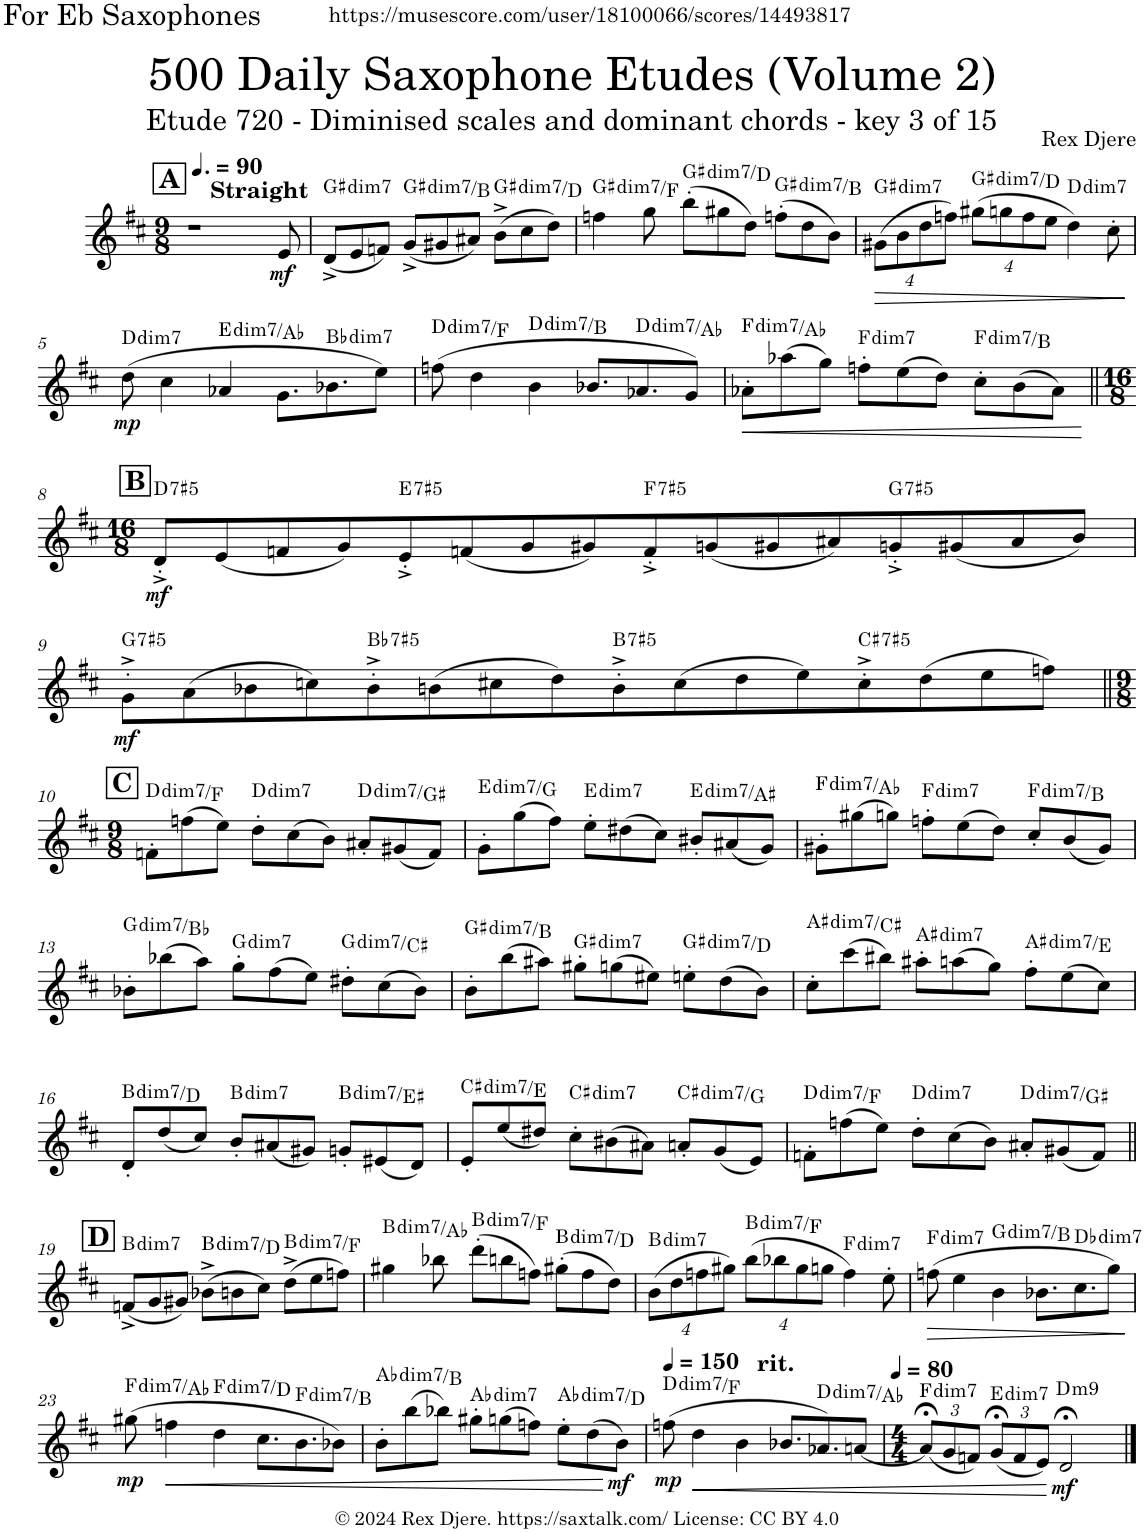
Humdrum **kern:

**kern	**dynam	**harte
*part1	*part1	*part1
*staff1	*staff1	*
*I"Alto Saxophone	*	*
*I'A. Sax.	*	*
*clefG2	*	*
*Trd5c9	*	*
*k[f#c#]	*	*
*M9/8	*	*
*MM135	*	*
!!LO:REH:place=s1:a:B:cj:fs=14:t=A
=1	=1	=1
1r	.	.
!LO:TX:a:B:t=Straight	!	!
!	!LO:DY:b	!
8e/	mf	.
=2	=2	=2
!	!	!LO:H:kt=dim7
(8d^/L	.	G#:dim7
8e/	.	.
8fn/J)	.	.
!	!	!LO:H:kt=dim7
(8g^/L	.	G#:dim7/b3
8g#X/	.	.
8a#X/J)	.	.
!	!	!LO:H:kt=dim7
(8b^\L	.	G#:dim7/b5
8cc#\	.	.
8dd\J)	.	.
=3	=3	=3
!	!	!LO:H:kt=dim7
4ffn\	.	G#:dim7/bb7
8gg\	.	.
!	!	!LO:H:kt=dim7
(8bb'\L	.	G#:dim7/b5
8gg#X\	.	.
8dd\J)	.	.
!	!	!LO:H:kt=dim7
(8ffn'\L	.	G#:dim7/b3
8dd\	.	.
8b\J)	.	.
=4	=4	=4
*Xbrackettup	*	*
!	!LO:HP:b	!LO:H:kt=dim7
(32%3g#X\L	>	G#:dim7
32%3b\	.	.
32%3dd\	.	.
32%3ffn\J)	.	.
!	!	!LO:H:kt=dim7
(32%3gg#X\L	.	G#:dim7/b5
32%3ggn\	.	.
32%3ff\	.	.
32%3ee\J	.	.
!	!	!LO:H:kt=dim7
4dd\)	.	D:dim7
8cc#'\	.	.
.	]	.
!!LO:LB:g=z
=5	=5	=5
!	!LO:DY:b	!LO:H:kt=dim7
(8dd\	mp	D:dim7
4cc#\	.	.
!	!	!LO:H:kt=dim7
4a-X/	.	E:dim7/b4
8.g\L	.	.
!	!	!LO:H:kt=dim7
8.b-X\	.	Bb:dim7
8ee\J)	.	.
=6	=6	=6
!	!	!LO:H:kt=dim7
(8ffn\	.	D:dim7/b3
4dd\	.	.
!	!	!LO:H:kt=dim7
4b\	.	D:dim7/6
8.b-X/L	.	.
!	!	!LO:H:kt=dim7
8.a-X/	.	D:dim7/b5
8g/J)	.	.
=7	=7	=7
!	!LO:HP:b	!LO:H:kt=dim7
8a-X'\L	<	F:dim7/b3
(8aa-X\	.	.
8gg\J)	.	.
!	!	!LO:H:kt=dim7
8ffn'\L	.	F:dim7
(8ee\	.	.
8dd\J)	.	.
!	!	!LO:H:kt=dim7
8cc#'\L	.	F:dim7/#4
(8b\	.	.
8a-\J)	.	.
.	[	.
!!LO:LB:g=z
!!LO:REH:place=s1:a:B:cj:fs=14:t=B
=8||	=8||	=8||
*M16/8	*	*
!	!LO:DY:b	!LO:H:kt=7
8d'^/L	mf	D:(3,#5,b7)
(8e/	.	.
8fn/	.	.
8g/)	.	.
!	!	!LO:H:kt=7
8e'^/	.	E:(3,#5,b7)
(8fn/	.	.
8g/	.	.
8g#X/)	.	.
!	!	!LO:H:kt=7
8f'^/	.	F:(3,#5,b7)
(8gn/	.	.
8g#X/	.	.
8a#X/)	.	.
!	!	!LO:H:kt=7
8gn'^/	.	G:(3,#5,b7)
(8g#X/	.	.
8a#/	.	.
8b/J)	.	.
!!LO:LB:g=z
=9	=9	=9
!	!LO:DY:b	!LO:H:kt=7
8g'^\L	mf	G:(3,#5,b7)
(8a\	.	.
8b-X\	.	.
8ccn\)	.	.
!	!	!LO:H:kt=7
8b-'^\	.	Bb:(3,#5,b7)
(8bn\	.	.
8cc#X\	.	.
8dd\)	.	.
!	!	!LO:H:kt=7
8b'^\	.	B:(3,#5,b7)
(8cc#\	.	.
8dd\	.	.
8ee\)	.	.
!	!	!LO:H:kt=7
8cc#'^\	.	C#:(3,#5,b7)
(8dd\	.	.
8ee\	.	.
8ffn\J)	.	.
!!LO:LB:g=z
!!LO:REH:place=s1:a:B:cj:fs=14:t=C
=10||	=10||	=10||
*M9/8	*	*
!	!	!LO:H:kt=dim7
8fn'\L	.	D:dim7/b3
(8ffn\	.	.
8ee\J)	.	.
!	!	!LO:H:kt=dim7
8dd'\L	.	D:dim7
(8cc#\	.	.
8b\J)	.	.
!	!	!LO:H:kt=dim7
8a#X'/L	.	D:dim7/#4
(8g#X/	.	.
8f/J)	.	.
=11	=11	=11
!	!	!LO:H:kt=dim7
8g'\L	.	E:dim7/b3
(8gg\	.	.
8ff#\J)	.	.
!	!	!LO:H:kt=dim7
8ee'\L	.	E:dim7
(8dd#X\	.	.
8cc#\J)	.	.
!	!	!LO:H:kt=dim7
8b#X'/L	.	E:dim7/#4
(8a#X/	.	.
8g/J)	.	.
=12	=12	=12
!	!	!LO:H:kt=dim7
8g#X'\L	.	F:dim7/b3
(8gg#X\	.	.
8ggn\J)	.	.
!	!	!LO:H:kt=dim7
8ffn'\L	.	F:dim7
(8ee\	.	.
8dd\J)	.	.
!	!	!LO:H:kt=dim7
8cc#'/L	.	F:dim7/#4
(8b/	.	.
8g#/J)	.	.
!!LO:LB:g=z
=13	=13	=13
!	!	!LO:H:kt=dim7
8b-X'\L	.	G:dim7/b3
(8bb-X\	.	.
8aa\J)	.	.
!	!	!LO:H:kt=dim7
8gg'\L	.	G:dim7
(8ff#\	.	.
8ee\J)	.	.
!	!	!LO:H:kt=dim7
8dd#X'\L	.	G:dim7/#4
(8cc#\	.	.
8b-\J)	.	.
=14	=14	=14
!	!	!LO:H:kt=dim7
8b'\L	.	G#:dim7/b3
(8bb\	.	.
8aa#X\J)	.	.
!	!	!LO:H:kt=dim7
8gg#X'\L	.	G#:dim7
(8ggn\	.	.
8ee#X\J)	.	.
!	!	!LO:H:kt=dim7
8een'\L	.	G#:dim7/b5
(8dd\	.	.
8b\J)	.	.
=15	=15	=15
!	!	!LO:H:kt=dim7
8cc#'\L	.	A#:dim7/b3
(8ccc#\	.	.
8bb#X\J)	.	.
!	!	!LO:H:kt=dim7
8aa#X'\L	.	A#:dim7
(8aan\	.	.
8gg\J)	.	.
!	!	!LO:H:kt=dim7
8ff#'\L	.	A#:dim7/b5
(8ee\	.	.
8cc#\J)	.	.
!!LO:LB:g=z
=16	=16	=16
!	!	!LO:H:kt=dim7
8d'/L	.	B:dim7/b3
(8dd/	.	.
8cc#/J)	.	.
!	!	!LO:H:kt=dim7
8b'/L	.	B:dim7
(8a#X/	.	.
8g#X/J)	.	.
!	!	!LO:H:kt=dim7
8gn'/L	.	B:dim7/#4
(8e#X/	.	.
8d/J)	.	.
=17	=17	=17
!	!	!LO:H:kt=dim7
8e'/L	.	C#:dim7/b3
(8ee/	.	.
8dd#X/J)	.	.
!	!	!LO:H:kt=dim7
8cc#'\L	.	C#:dim7
(8b#X\	.	.
8a#X\J)	.	.
!	!	!LO:H:kt=dim7
8an'/L	.	C#:dim7/b5
(8g/	.	.
8e/J)	.	.
=18	=18	=18
!	!	!LO:H:kt=dim7
8fn'\L	.	D:dim7/b3
(8ffn\	.	.
8ee\J)	.	.
!	!	!LO:H:kt=dim7
8dd'\L	.	D:dim7
(8cc#\	.	.
8b\J)	.	.
!	!	!LO:H:kt=dim7
8a#X'/L	.	D:dim7/#4
(8g#X/	.	.
8f/J)	.	.
!!LO:LB:g=z
!!LO:REH:place=s1:a:B:cj:fs=14:t=D
=19||	=19||	=19||
!	!	!LO:H:kt=dim7
(8fn^/L	.	B:dim7
8g/	.	.
8g#X/J)	.	.
!	!	!LO:H:kt=dim7
(8b-X^\L	.	B:dim7/b3
8bn\	.	.
8cc#\J)	.	.
!	!	!LO:H:kt=dim7
(8dd^\L	.	B:dim7/b5
8ee\	.	.
8ffn\J)	.	.
=20	=20	=20
!	!	!LO:H:kt=dim7
4gg#X\	.	B:dim7/bb7
8bb-X\	.	.
!	!	!LO:H:kt=dim7
(8ddd'\L	.	B:dim7/b5
8bbn\	.	.
8ffn\J)	.	.
!	!	!LO:H:kt=dim7
(8gg#X'\L	.	B:dim7/b3
8ff\	.	.
8dd\J)	.	.
=21	=21	=21
!	!	!LO:H:kt=dim7
(32%3b\L	.	B:dim7
32%3dd\	.	.
32%3ffn\	.	.
32%3gg#X\J)	.	.
!	!	!LO:H:kt=dim7
(32%3bb\L	.	B:dim7/b5
32%3bb-X\	.	.
32%3gg#\	.	.
32%3ggn\J	.	.
!	!	!LO:H:kt=dim7
4ff\)	.	F:dim7
8ee'\	.	.
=22	=22	=22
!	!LO:HP:b	!LO:H:kt=dim7
(8ffn\	>	F:dim7
4ee\	.	.
!	!	!LO:H:kt=dim7
4b\	.	G:dim7/3
8.b-X\L	.	.
!	!	!LO:H:kt=dim7
8.cc#\	.	Db:dim7
8gg\J)	.	.
.	]	.
!!LO:LB:g=z
=23	=23	=23
!	!LO:DY:b	!LO:H:kt=dim7
(8gg#X\	mp	F:dim7/b3
!	!LO:HP:b	!
4ffn\	<	.
!	!	!LO:H:kt=dim7
4dd\	.	F:dim7/6
8.cc#\L	.	.
!	!	!LO:H:kt=dim7
8.b\	.	F:dim7/#4
8b-X\J)	.	.
=24	=24	=24
!	!	!LO:H:kt=dim7
8b'\L	.	Ab:dim7/#2
(8bb\	.	.
8bb-X\J)	.	.
!	!	!LO:H:kt=dim7
8gg#X'\L	.	Ab:dim7
(8ggn\	.	.
8ffn\J)	.	.
!	!	!LO:H:kt=dim7
8ee'\L	.	Ab:dim7/#4
(8dd\	.	.
!	!LO:DY:n=1:b	!
8b\J)	[ mf	.
=25	=25	=25
*MM150	*	*
!	!LO:DY:b	!LO:H:kt=dim7
(8ffn\	mp	D:dim7/b3
!	!LO:HP:b	!
4dd\	<	.
!LO:TX:a:t=rit.	!	!
4b\	.	.
8.b-X/L	.	.
!	!	!LO:H:kt=dim7
8.a-X/)	.	D:dim7/b5
[8an/J	.	.
=26	=26	=26
*M4/4	*	*
*MM80	*	*
!	!	!LO:H:kt=dim7
(12a;</L]	.	F:dim7
12g/	.	.
12fn/J)	.	.
!	!	!LO:H:kt=dim7
(12g;</L	.	E:dim7
12f/	.	.
12e/J)	.	.
!	!LO:DY:n=1:b	!LO:H:kt=m9
2d;</	[ mf	D:min9
==	==	==
*-	*-	*-
